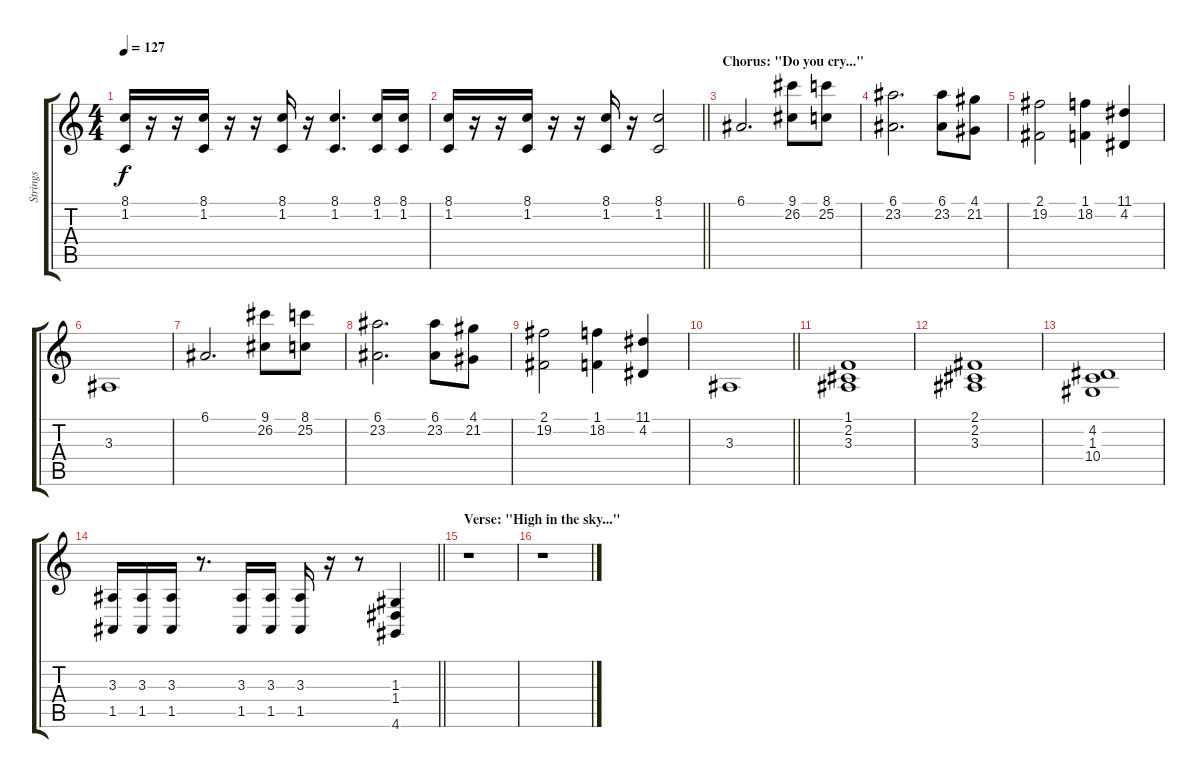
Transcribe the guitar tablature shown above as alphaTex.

\track ("Strings" "Strings") {instrument stringensemble1}
\staff {score tabs}
\tuning (E4 B3 G3 D3 A2 E2) {hide}
\ts (4 4)
\tempo 127
\clef g2
\ks c
(8.1 1.2).16{dy f} r.16 r.16 (8.1 1.2).16 r.16 r.16 (8.1 1.2).16 r.16 (8.1 1.2).4{d} (8.1 1.2).16 (8.1 1.2).16 |
\barLineRight lightlight
(8.1 1.2).16 r.16 r.16 (8.1 1.2).16 r.16 r.16 (8.1 1.2).16 r.16 (8.1 1.2).2 |
\section ("" "Chorus: \"Do you cry...\"")
6.1.2{d volume 8} (9.1 26.2).8 (8.1 25.2).8 |
(6.1 23.2).2{d} (6.1 23.2).8 (4.1 21.2).8 |
(2.1 19.2).2 (1.1 18.2).4 (11.1 4.2).4 |
3.3.1 |
6.1.2{d} (9.1 26.2).8 (8.1 25.2).8 |
(6.1 23.2).2{d} (6.1 23.2).8 (4.1 21.2).8 |
(2.1 19.2).2 (1.1 18.2).4 (11.1 4.2).4 |
\barLineRight lightlight
3.3.1 |
\section ("" "")
(1.1 2.2 3.3).1{volume 8 instrument stringensemble2} |
(2.1 2.2 3.3).1 |
(4.2 1.3 10.4).1 |
\barLineRight lightlight
(3.3 1.5).16{volume 16 instrument stringensemble1} (3.3 1.5).16 (3.3 1.5).16 r.8{d} (3.3 1.5).16 (3.3 1.5).16 (3.3 1.5).16 r.16 r.8 (1.3 1.4 4.6).4 |
\section ("" "Verse: \"High in the sky...\"")
r.1 |
r.1
